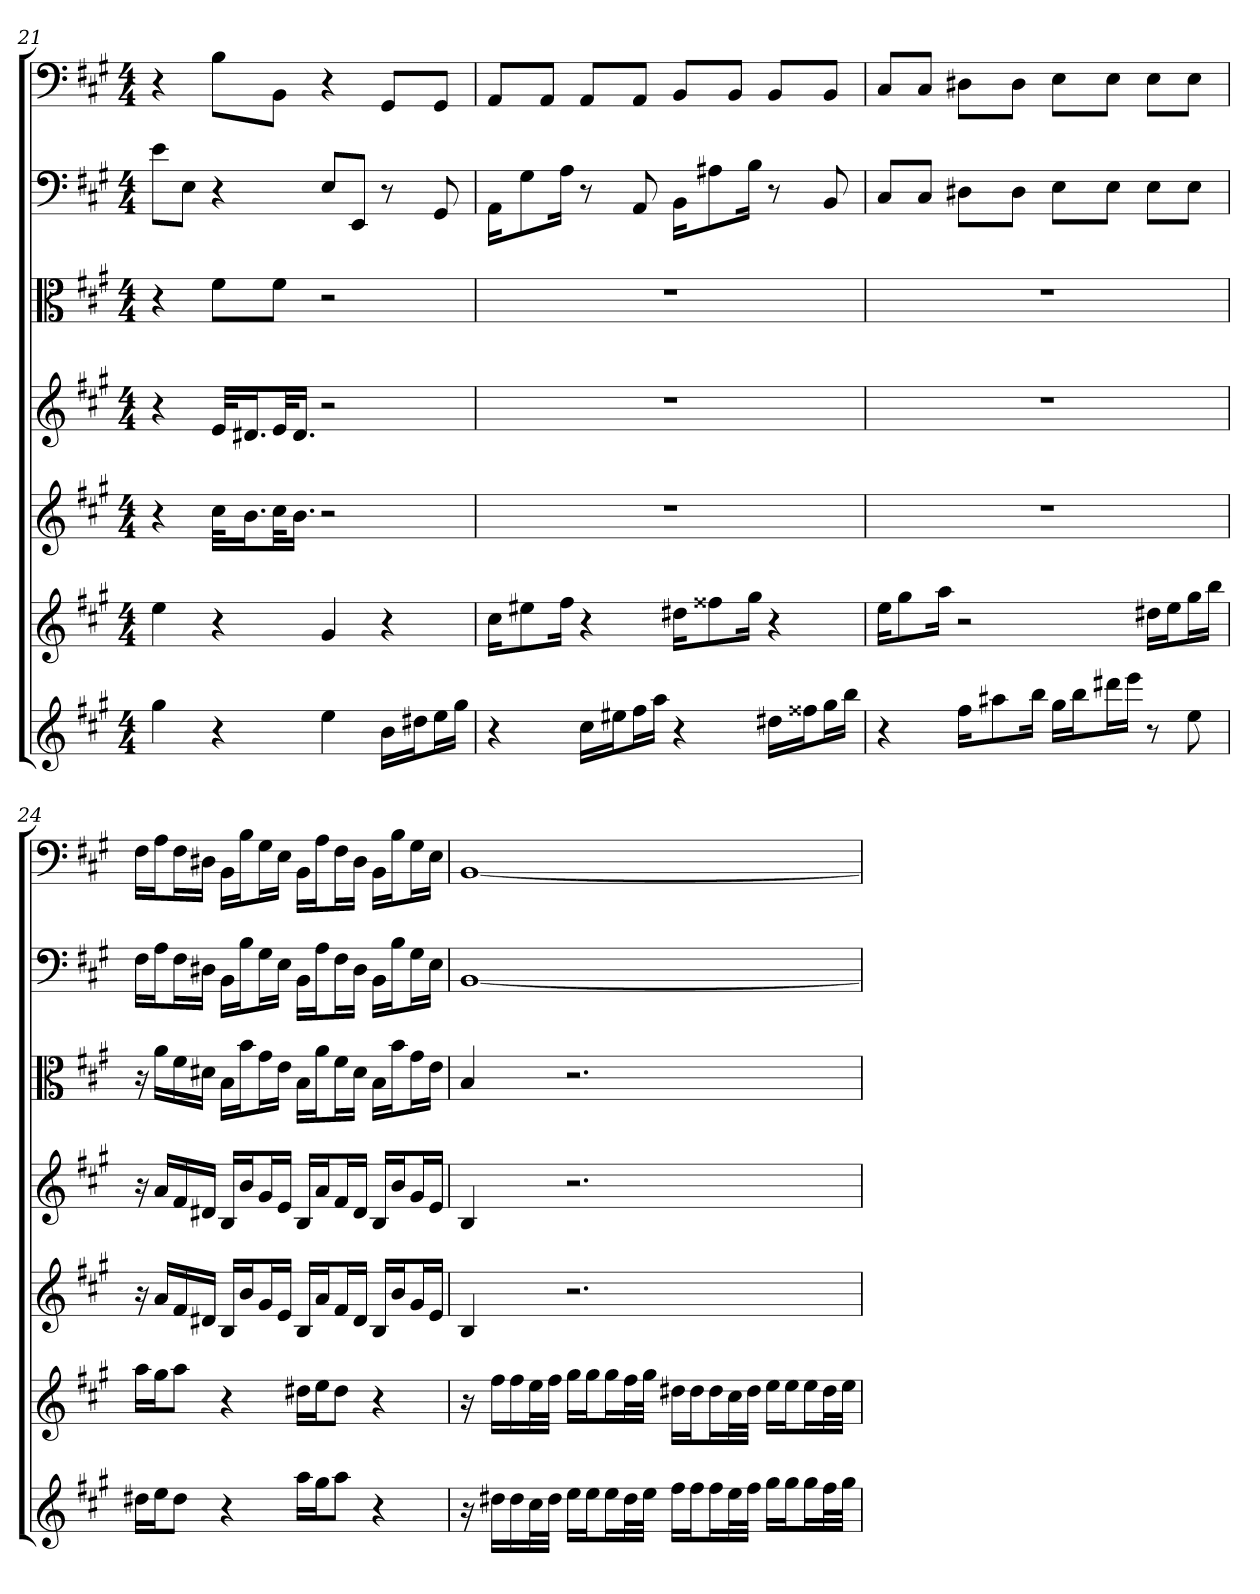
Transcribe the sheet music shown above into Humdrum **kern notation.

**kern	**kern	**kern	**kern	**kern	**kern	**kern
*part7	*part6	*part5	*part4	*part3	*part2	*part1
*staff7	*staff6	*staff5	*staff4	*staff3	*staff2	*staff1
*	*	*	*	*clefC3	*	*
*k[f#c#g#]	*k[f#c#g#]	*k[f#c#g#]	*k[f#c#g#]	*k[f#c#g#]	*k[f#c#g#]	*k[f#c#g#]
*A:	*A:	*A:	*A:	*A:	*A:	*A:
*M4/4	*M4/4	*M4/4	*M4/4	*M4/4	*M4/4	*M4/4
=21	=21	=21	=21	=21	=21	=21
4gg#	4ee	4r	4r	4r	8eL	4r
.	.	.	.	.	8EJ	.
4r	4r	32cc#KLL	32eKLL	8f#\L	4r	8BL
.	.	16.bJ	16.d#XJ	.	.	.
.	.	32cc#KL	32eKL	8f#\J	.	8BBJ
.	.	16.bJJ	16.d#JJ	.	.	.
4ee	4g#	2r	2r	2r	8EL	4r
.	.	.	.	.	8EEJ	.
16bLL	4r	.	.	.	8r	8GG#L
16dd#XJ	.	.	.	.	.	.
16eeL	.	.	.	.	8GG#	8GG#J
16gg#JJ	.	.	.	.	.	.
=22	=22	=22	=22	=22	=22	=22
4r	16cc#KL	1r	1r	1r	16AAKL	8AAL
.	8ee#X	.	.	.	8G#	.
.	.	.	.	.	.	8AAJ
.	16ff#Jk	.	.	.	16AJk	.
16cc#LL	4r	.	.	.	8r	8AAL
16ee#XJ	.	.	.	.	.	.
16ff#L	.	.	.	.	8AA	8AAJ
16aaJJ	.	.	.	.	.	.
4r	16dd#XKL	.	.	.	16BBKL	8BBL
.	8ff##X	.	.	.	8A#X	.
.	.	.	.	.	.	8BBJ
.	16gg#Jk	.	.	.	16BJk	.
16dd#XLL	4r	.	.	.	8r	8BBL
16ff##XJ	.	.	.	.	.	.
16gg#L	.	.	.	.	8BB	8BBJ
16bbJJ	.	.	.	.	.	.
=23	=23	=23	=23	=23	=23	=23
4r	16eeKL	1r	1r	1r	8C#L	8C#L
.	8gg#	.	.	.	.	.
.	.	.	.	.	8C#J	8C#J
.	16aaJk	.	.	.	.	.
16ff#KL	2r	.	.	.	8D#XL	8D#XL
8aa#X	.	.	.	.	.	.
.	.	.	.	.	8D#J	8D#J
16bbJk	.	.	.	.	.	.
16gg#LL	.	.	.	.	8EL	8EL
16bbJ	.	.	.	.	.	.
16ddd#XL	.	.	.	.	8EJ	8EJ
16eeeJJ	.	.	.	.	.	.
8r	16dd#XLL	.	.	.	8EL	8EL
.	16eeJ	.	.	.	.	.
8ee	16gg#L	.	.	.	8EJ	8EJ
.	16bbJJ	.	.	.	.	.
=24	=24	=24	=24	=24	=24	=24
16dd#XLL	16aaLL	16r	16r	16r	16F#LL	16F#LL
16eeJ	16gg#J	16aLL	16aLL	16a\LL	16AJ	16AJ
8dd#J	8aaJ	16f#	16f#	16f#\	16F#L	16F#L
.	.	16d#XJJ	16d#XJJ	16d#X\JJ	16D#XJJ	16D#XJJ
4r	4r	16BLL	16BLL	16B\LL	16BBLL	16BBLL
.	.	16bJ	16bJ	16b\J	16BJ	16BJ
.	.	16g#L	16g#L	16g#\L	16G#L	16G#L
.	.	16eJJ	16eJJ	16e\JJ	16EJJ	16EJJ
16aaLL	16dd#XLL	16BLL	16BLL	16B\LL	16BBLL	16BBLL
16gg#J	16eeJ	16aJ	16aJ	16a\J	16AJ	16AJ
8aaJ	8dd#J	16f#L	16f#L	16f#\L	16F#L	16F#L
.	.	16d#JJ	16d#JJ	16d#\JJ	16D#JJ	16D#JJ
4r	4r	16BLL	16BLL	16B\LL	16BBLL	16BBLL
.	.	16bJ	16bJ	16b\J	16BJ	16BJ
.	.	16g#L	16g#L	16g#\L	16G#L	16G#L
.	.	16eJJ	16eJJ	16e\JJ	16EJJ	16EJJ
=25	=25	=25	=25	=25	=25	=25
16r	16r	4B	4B	4B	[1BB	[1BB
16dd#XLL	16ff#LL	.	.	.	.	.
16dd#	16ff#	.	.	.	.	.
32cc#L	32eeL	.	.	.	.	.
32dd#JJJ	32ff#JJJ	.	.	.	.	.
16eeLL	16gg#LL	2.r	2.r	2.r	.	.
16eeJ	16gg#J	.	.	.	.	.
16eeL	16gg#L	.	.	.	.	.
32dd#L	32ff#L	.	.	.	.	.
32eeJJJ	32gg#JJJ	.	.	.	.	.
16ff#LL	16dd#XLL	.	.	.	.	.
16ff#J	16dd#J	.	.	.	.	.
16ff#L	16dd#L	.	.	.	.	.
32eeL	32cc#L	.	.	.	.	.
32ff#JJJ	32dd#JJJ	.	.	.	.	.
16gg#LL	16eeLL	.	.	.	.	.
16gg#J	16eeJ	.	.	.	.	.
16gg#L	16eeL	.	.	.	.	.
32ff#L	32dd#L	.	.	.	.	.
32gg#JJJ	32eeJJJ	.	.	.	.	.
=	=	=	=	=	=	=
*-	*-	*-	*-	*-	*-	*-
